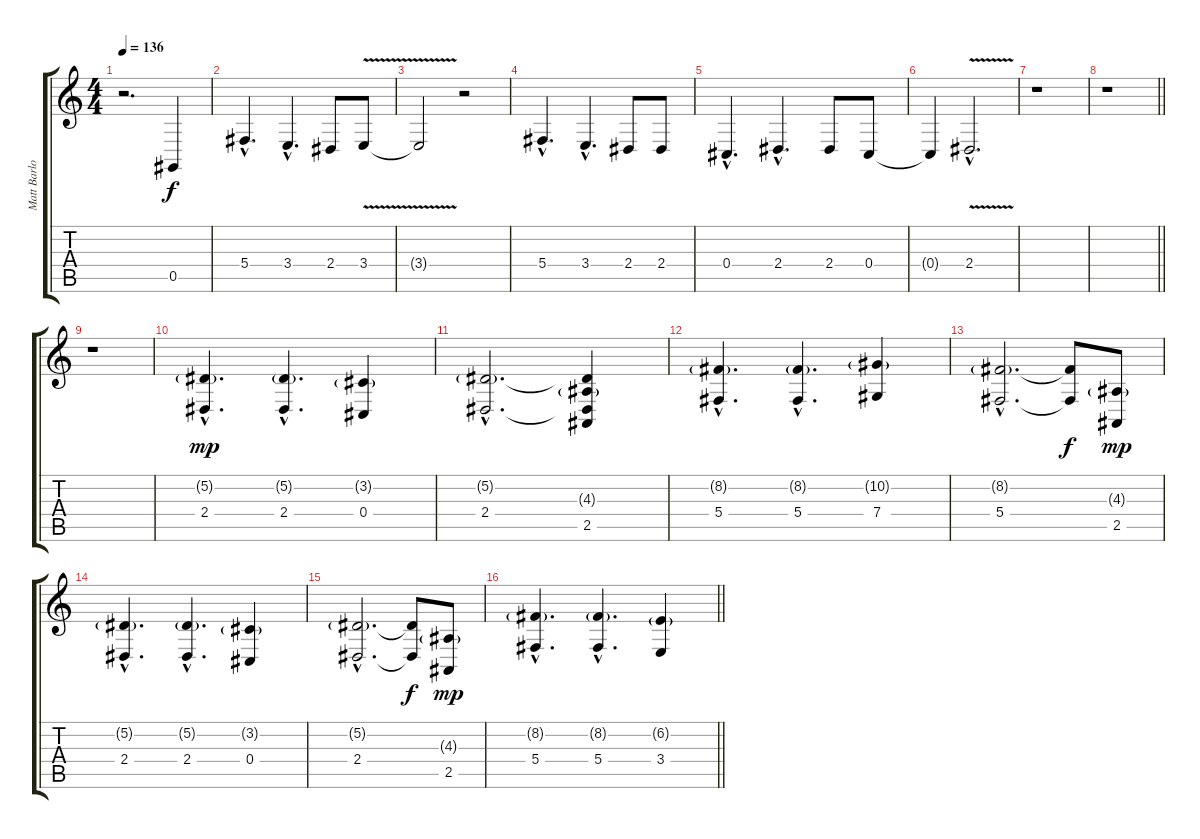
\track ("Matt Barlow" "Matt Barlo") {instrument flute}
\staff {score tabs}
\tuning (Eb4 Bb3 Gb3 Db3 Ab2 Eb2) {hide}
\ts (4 4)
\tempo 136
\clef g2
\ks c
r.2{d dy f} 0.5.4 |
5.4{hac}.4{d} 3.4{hac}.4{d} 2.4.8 3.4{v}.8 |
3.4{t}.2 r.2 |
5.4{hac}.4{d} 3.4{hac}.4{d} 2.4.8 2.4.8 |
0.4{hac}.4{d} 2.4{hac}.4{d} 2.4.8 0.4.8 |
0.4{t}.4 2.4{v hac}.2{d} |
r.1 |
\barLineRight lightlight
r.1 |
\section ("" "")
r.1 |
(5.2{g hac} 2.4{hac}).4{d dy mp} (5.2{g hac} 2.4{hac}).4{d} (3.2{g} 0.4).4 |
(5.2{g hac} 2.4{hac}).2{d} (5.2{t} 4.3{g} 2.4{t} 2.5).4 |
(8.2{g hac} 5.4{hac}).4{d} (8.2{g hac} 5.4{hac}).4{d} (10.2{g} 7.4).4 |
(8.2{g hac} 5.4{hac}).2{d} (8.2{t} 5.4{t}).8{dy f} (4.3{g} 2.5).8{dy mp} |
(5.2{g hac} 2.4{hac}).4{d} (5.2{g hac} 2.4{hac}).4{d} (3.2{g} 0.4).4 |
(5.2{g hac} 2.4{hac}).2{d} (5.2{t} 2.4{t}).8{dy f} (4.3{g} 2.5).8{dy mp} |
\barLineRight lightlight
(8.2{g hac} 5.4{hac}).4{d} (8.2{g hac} 5.4{hac}).4{d} (6.2{g} 3.4).4
